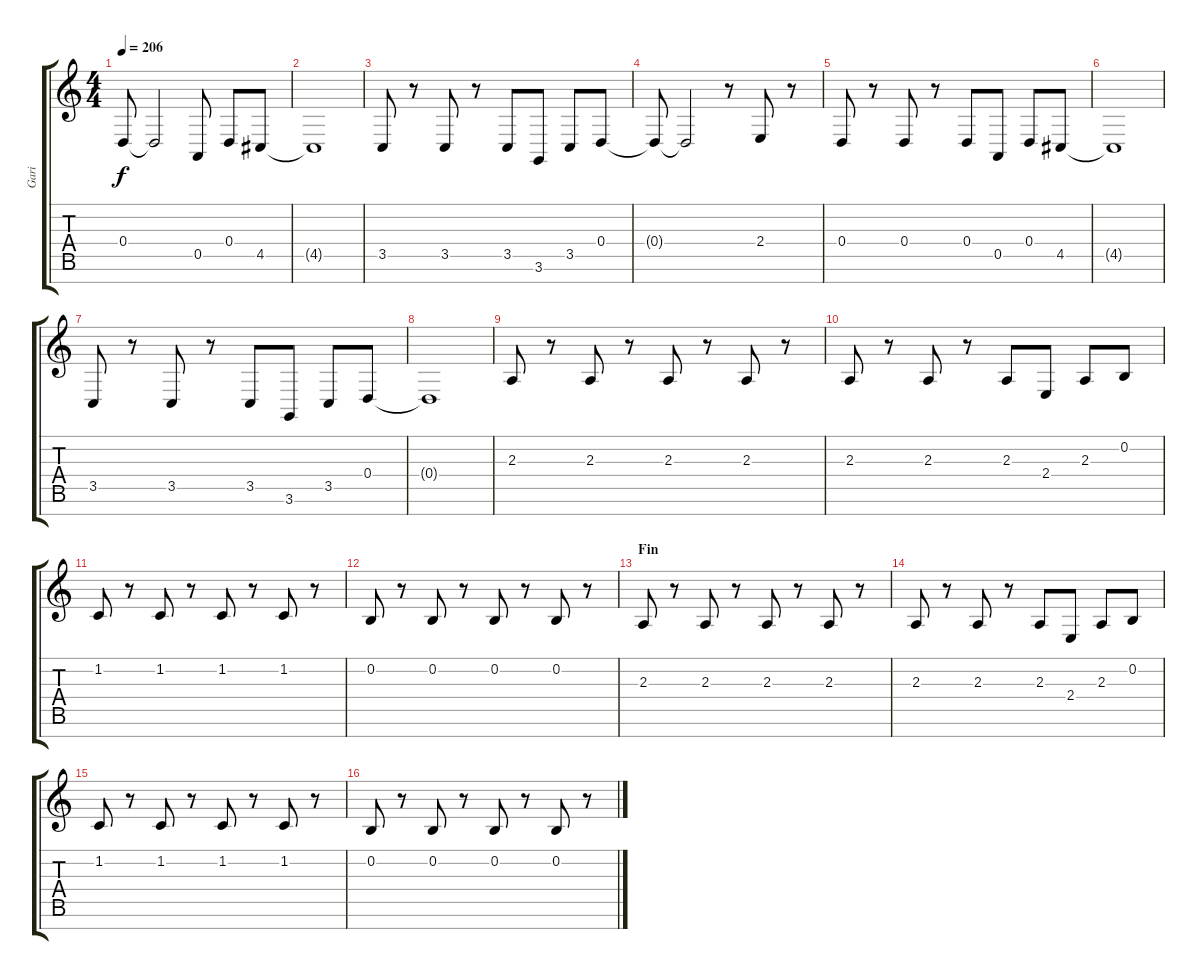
\track ("Gari" "Gari") {instrument trombone}
\staff {score tabs}
\tuning (E4 B3 G3 D3 A2 E2 B1) {hide}
\ts (4 4)
\tempo 206
\clef g2
\ks c
0.4{t}.8{dy f} 0.4{t}.2 0.5.8 0.4.8 4.5.8 |
4.5{t}.1 |
3.5.8 r.8 3.5.8 r.8 3.5.8 3.6.8 3.5.8 0.4.8 |
0.4{t}.8 0.4{t}.2 r.8 2.4.8 r.8 |
0.4.8 r.8 0.4.8 r.8 0.4.8 0.5.8 0.4.8 4.5.8 |
4.5{t}.1 |
3.5.8 r.8 3.5.8 r.8 3.5.8 3.6.8 3.5.8 0.4.8 |
0.4{t}.1 |
2.3.8 r.8 2.3.8 r.8 2.3.8 r.8 2.3.8 r.8 |
2.3.8 r.8 2.3.8 r.8 2.3.8 2.4.8 2.3.8 0.2.8 |
1.2.8 r.8 1.2.8 r.8 1.2.8 r.8 1.2.8 r.8 |
0.2.8 r.8 0.2.8 r.8 0.2.8 r.8 0.2.8 r.8 |
\section ("" "Fin")
2.3.8 r.8 2.3.8 r.8 2.3.8 r.8 2.3.8 r.8 |
2.3.8 r.8 2.3.8 r.8 2.3.8 2.4.8 2.3.8 0.2.8 |
1.2.8 r.8 1.2.8 r.8 1.2.8 r.8 1.2.8 r.8 |
0.2.8 r.8 0.2.8 r.8 0.2.8 r.8 0.2.8 r.8
